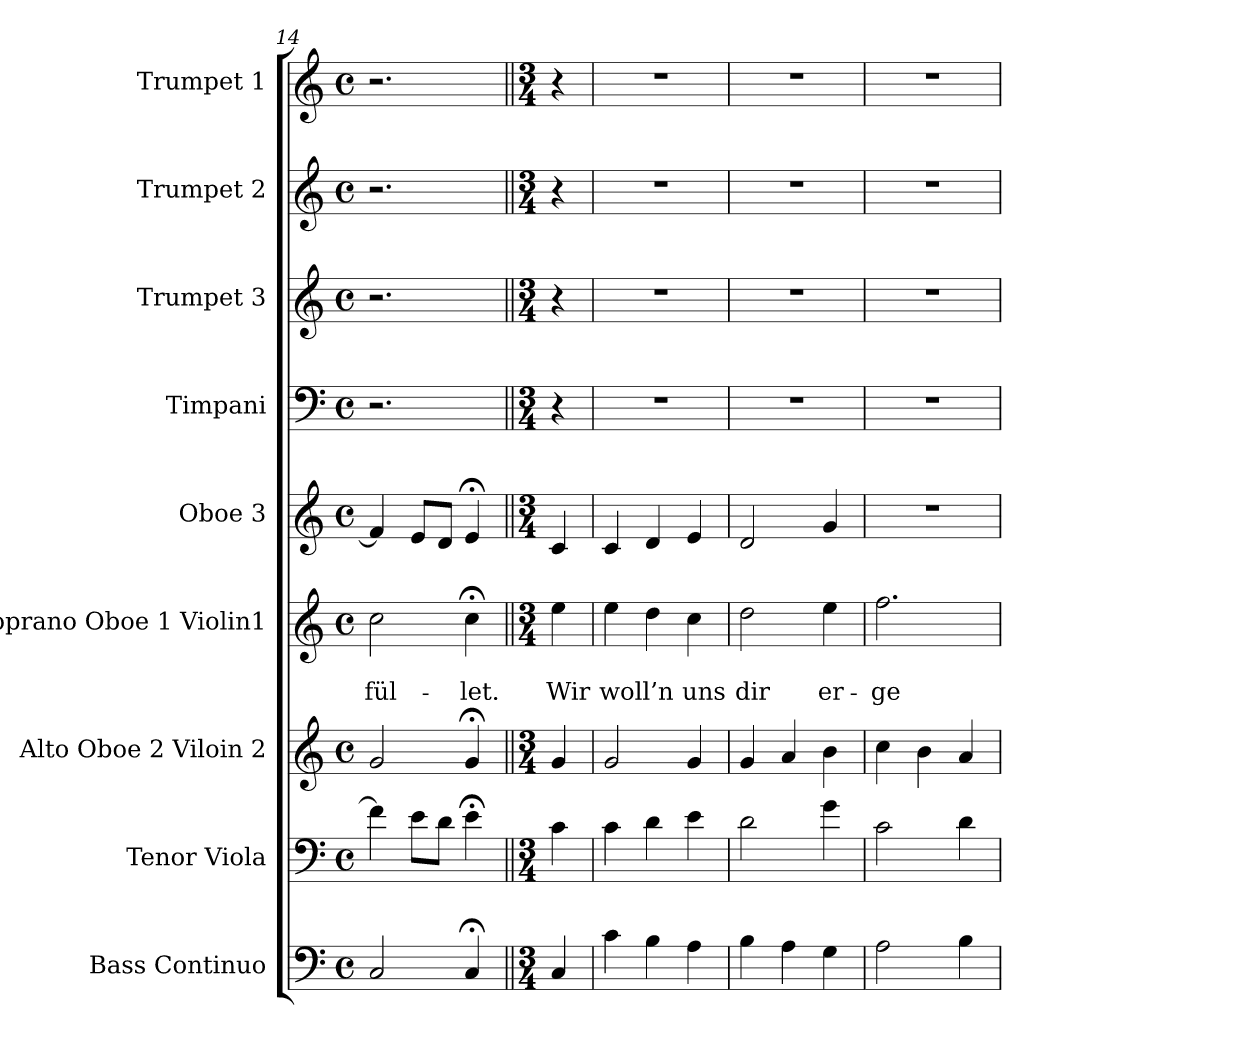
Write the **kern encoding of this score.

**kern	**kern	**kern	**kern	**text	**text	**kern	**kern	**kern	**kern	**kern
*part9	*part8	*part7	*part6	*part6	*part6	*part5	*part4	*part3	*part2	*part1
*staff9	*staff8	*staff7	*staff6	*staff6	*staff6	*staff5	*staff4	*staff3	*staff2	*staff1
*I"Bass Continuo	*I"Tenor Viola	*I"Alto Oboe 2 Viloin 2	*I"Soprano Oboe 1 Violin1	*	*	*I"Oboe 3	*I"Timpani	*I"Trumpet 3	*I"Trumpet 2	*I"Trumpet 1
*I'B Cont	*I'T Vla	*I'A Ob2 Vn2	*I'S Ob1 Vn1	*	*	*I'Ob 3	*	*I'Tr 3	*I'Tr 2	*I'Tr 1
*clefF4	*clefF4	*clefG2	*clefG2	*	*	*clefG2	*clefF4	*clefG2	*clefG2	*clefG2
*k[]	*k[]	*k[]	*k[]	*	*	*k[]	*k[]	*k[]	*k[]	*k[]
*C:	*C:	*C:	*C:	*	*	*C:	*C:	*C:	*C:	*C:
*M4/4	*M4/4	*M4/4	*M4/4	*	*	*M4/4	*M4/4	*M4/4	*M4/4	*M4/4
*met(c)	*met(c)	*met(c)	*met(c)	*	*	*met(c)	*met(c)	*met(c)	*met(c)	*met(c)
=14	=14	=14	=14	=14	=14	=14	=14	=14	=14	=14
2C/	4f\]	2g/	2cc\	.	-fül-	4f/]	2.r	2.r	2.r	2.r
.	8e\L	.	.	.	.	8e/L	.	.	.	.
.	8d\J	.	.	.	.	8d/J	.	.	.	.
4C;</	4e;<\	4g;</	4cc;<\	.	-let.	4e;</	.	.	.	.
=14||	=14||	=14||	=14||	=14||	=14||	=14||	=14||	=14||	=14||	=14||
*M3/4	*M3/4	*M3/4	*M3/4	*	*	*M3/4	*M3/4	*M3/4	*M3/4	*M3/4
4C/	4c\	4g/	4ee\	.	Wir	4c/	4r	4r	4r	4r
!!LO:PB:g=z
=15	=15	=15	=15	=15	=15	=15	=15	=15	=15	=15
4c\	4c\	2g/	4ee\	.	woll’n	4c/	2.r	2.r	2.r	2.r
4B\	4d\	.	4dd\	.	.	4d/	.	.	.	.
4A\	4e\	4g/	4cc\	.	uns	4e/	.	.	.	.
=16	=16	=16	=16	=16	=16	=16	=16	=16	=16	=16
4B\	2d\	4g/	2dd\	.	dir	2d/	2.r	2.r	2.r	2.r
4A\	.	4a/	.	.	.	.	.	.	.	.
4G\	4g\	4b\	4ee\	.	er-	4g/	.	.	.	.
=17	=17	=17	=17	=17	=17	=17	=17	=17	=17	=17
2A\	2c\	4cc\	2.ff\	.	-ge-	2.r	2.r	2.r	2.r	2.r
.	.	4b\	.	.	.	.	.	.	.	.
4B\	4d\	4a/	.	.	.	.	.	.	.	.
=	=	=	=	=	=	=	=	=	=	=
*-	*-	*-	*-	*-	*-	*-	*-	*-	*-	*-
